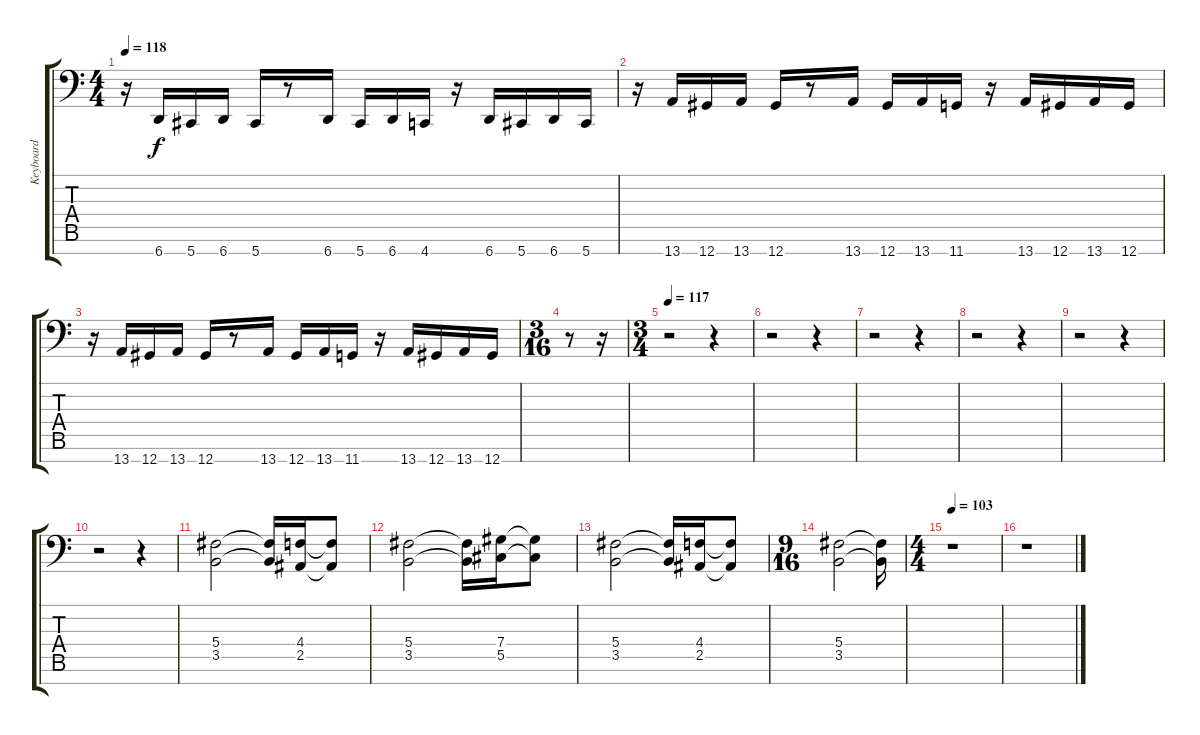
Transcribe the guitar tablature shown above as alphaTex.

\track ("Keyboard" "Keyboard") {instrument lead2sawtooth}
\staff {score tabs}
\tuning (Eb4 Bb3 Gb3 Db3 Ab2 Eb2 Ab1) {hide}
\ts (4 4)
\tempo 118
\clef f4
\ks c
r.16{dy f} 6.7.16 5.7.16 6.7.16 5.7.16 r.8 6.7.16 5.7.16 6.7.16 4.7.16 r.16 6.7.16 5.7.16 6.7.16 5.7.16 |
r.16 13.7.16 12.7.16 13.7.16 12.7.16 r.8 13.7.16 12.7.16 13.7.16 11.7.16 r.16 13.7.16 12.7.16 13.7.16 12.7.16 |
r.16 13.7.16 12.7.16 13.7.16 12.7.16 r.8 13.7.16 12.7.16 13.7.16 11.7.16 r.16 13.7.16 12.7.16 13.7.16 12.7.16 |
\ts (3 16)
r.8 r.16 |
\ts (3 4)
\tempo 117
r.2 r.4 |
r.2 r.4 |
r.2 r.4 |
r.2 r.4 |
r.2 r.4 |
r.2 r.4 |
(5.4 3.5).2 (5.4{t} 3.5{t}).16 (4.4 2.5).16 (4.4{t} 2.5{t}).8 |
(5.4 3.5).2 (5.4{t} 3.5{t}).16 (7.4 5.5).16 (7.4{t} 5.5{t}).8 |
(5.4 3.5).2 (5.4{t} 3.5{t}).16 (4.4 2.5).16 (4.4{t} 2.5{t}).8 |
\ts (9 16)
(5.4 3.5).2 (5.4{t} 3.5{t}).16 |
\ts (4 4)
\tempo 103
r.1 |
r.1
